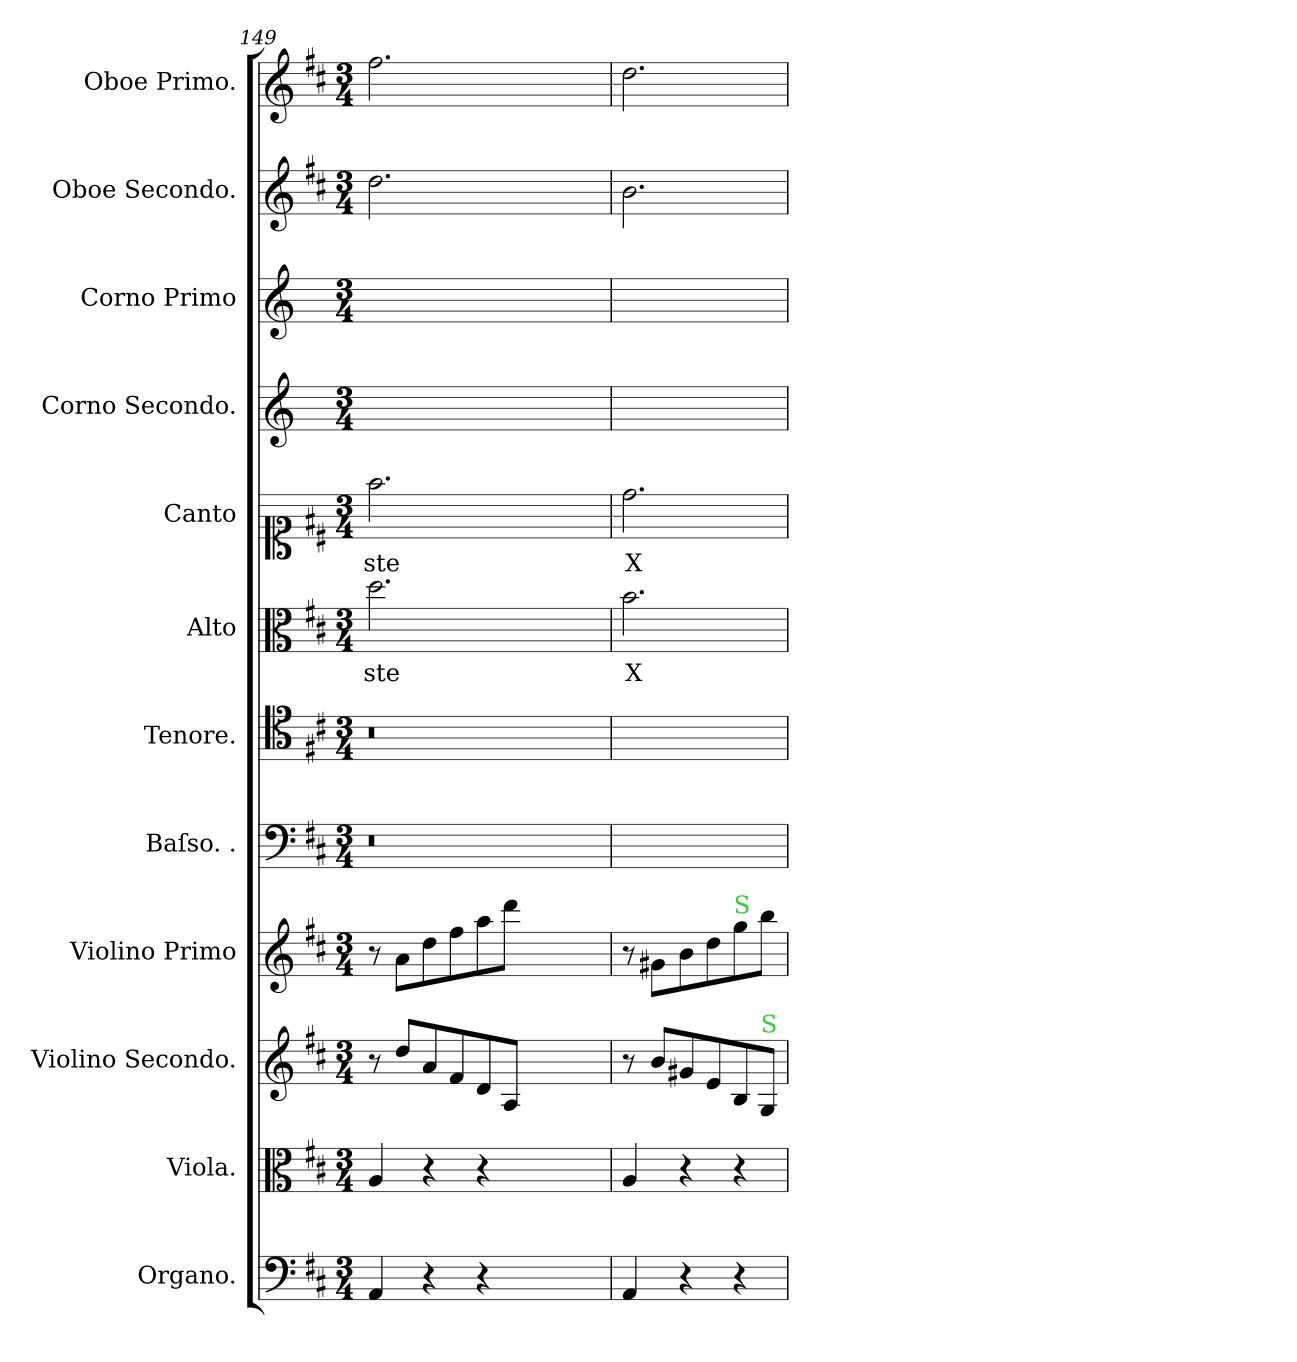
**kern	**kern	**kern	**kern	**kern	**kern	**kern	**text	**kern	**text	**kern	**kern	**kern	**kern
*part12	*part11	*part10	*part9	*part8	*part7	*part6	*part6	*part5	*part5	*part4	*part3	*part2	*part1
*staff12	*staff11	*staff10	*staff9	*staff8	*staff7	*staff6	*staff6	*staff5	*staff5	*staff4	*staff3	*staff2	*staff1
*I"Organo.	*I"Viola.	*I"Violino Secondo.	*I"Violino Primo	*I"Baſso. .	*I"Tenore.	*I"Alto	*	*I"Canto	*	*I"Corno Secondo.	*I"Corno Primo	*I"Oboe Secondo.	*I"Oboe Primo.
*I'org	*I'vla	*I'vl 2	*I'vl 1	*I'B	*I'T	*I'A	*	*	*	*I'cor 2	*I'cor 1	*I'ob 2	*I'ob 1
*clefF4	*clefC3	*clefG2	*clefG2	*clefF4	*clefC4	*clefC3	*	*clefC1	*	*clefG2	*clefG2	*clefG2	*clefG2
*	*	*	*	*	*	*	*	*	*	*ITrd6c10	*ITrd6c10	*	*
*k[f#c#]	*k[f#c#]	*k[f#c#]	*k[f#c#]	*k[f#c#]	*k[f#c#]	*k[f#c#]	*	*k[f#c#]	*	*k[f#c#]	*k[f#c#]	*k[f#c#]	*k[f#c#]
*M3/4	*M3/4	*M3/4	*M3/4	*M3/4	*M3/4	*M3/4	*	*M3/4	*	*M3/4	*M3/4	*M3/4	*M3/4
=149	=149	=149	=149	=149	=149	=149	=149	=149	=149	=149	=149	=149	=149
!	!	!	!	!LO:N:vis=0	!LO:N:vis=0	!	!	!	!	!	!	!	!
4AA/	4A/	8r	8r	1.r	1.r	2.dd\	-ste	2.ff#\	-ste	1.ryy	1.ryy	2.dd\	2.ff#\
.	.	8dd/L	8a\L	.	.	.	.	.	.	.	.	.	.
4r	4r	8a/	8dd\	.	.	.	.	.	.	.	.	.	.
.	.	8f#/	8ff#\	.	.	.	.	.	.	.	.	.	.
4r	4r	8d/	8aa\	.	.	.	.	.	.	.	.	.	.
.	.	8A/J	8ddd\J	.	.	.	.	.	.	.	.	.	.
2.ryy	2.ryy	2.ryy	2.ryy	.	.	2.ryy	.	2.ryy	.	.	.	2.ryy	2.ryy
=150	=150	=150	=150	=150	=150	=150	=150	=150	=150	=150	=150	=150	=150
!	!	!	!	!	!	!	!LO:LY:i	!	!LO:LY:i	!	!	!	!
4AA/	4A/	8r	8r	2.ryy	2.ryy	2.b\	X-	2.dd\	X-	2.ryy	2.ryy	2.b\	2.dd\
.	.	8b/L	8g#X\L	.	.	.	.	.	.	.	.	.	.
4r	4r	8g#X/	8b\	.	.	.	.	.	.	.	.	.	.
.	.	8e/	8dd\	.	.	.	.	.	.	.	.	.	.
!	!	!	!LO:TX:a:color=limegreen:t=S	!	!	!	!	!	!	!	!	!	!
4r	4r	8B/	8gg\	.	.	.	.	.	.	.	.	.	.
!	!	!LO:TX:a:color=limegreen:t=S	!	!	!	!	!	!	!	!	!	!	!
.	.	8G/J	8bb\J	.	.	.	.	.	.	.	.	.	.
=	=	=	=	=	=	=	=	=	=	=	=	=	=
*-	*-	*-	*-	*-	*-	*-	*-	*-	*-	*-	*-	*-	*-
